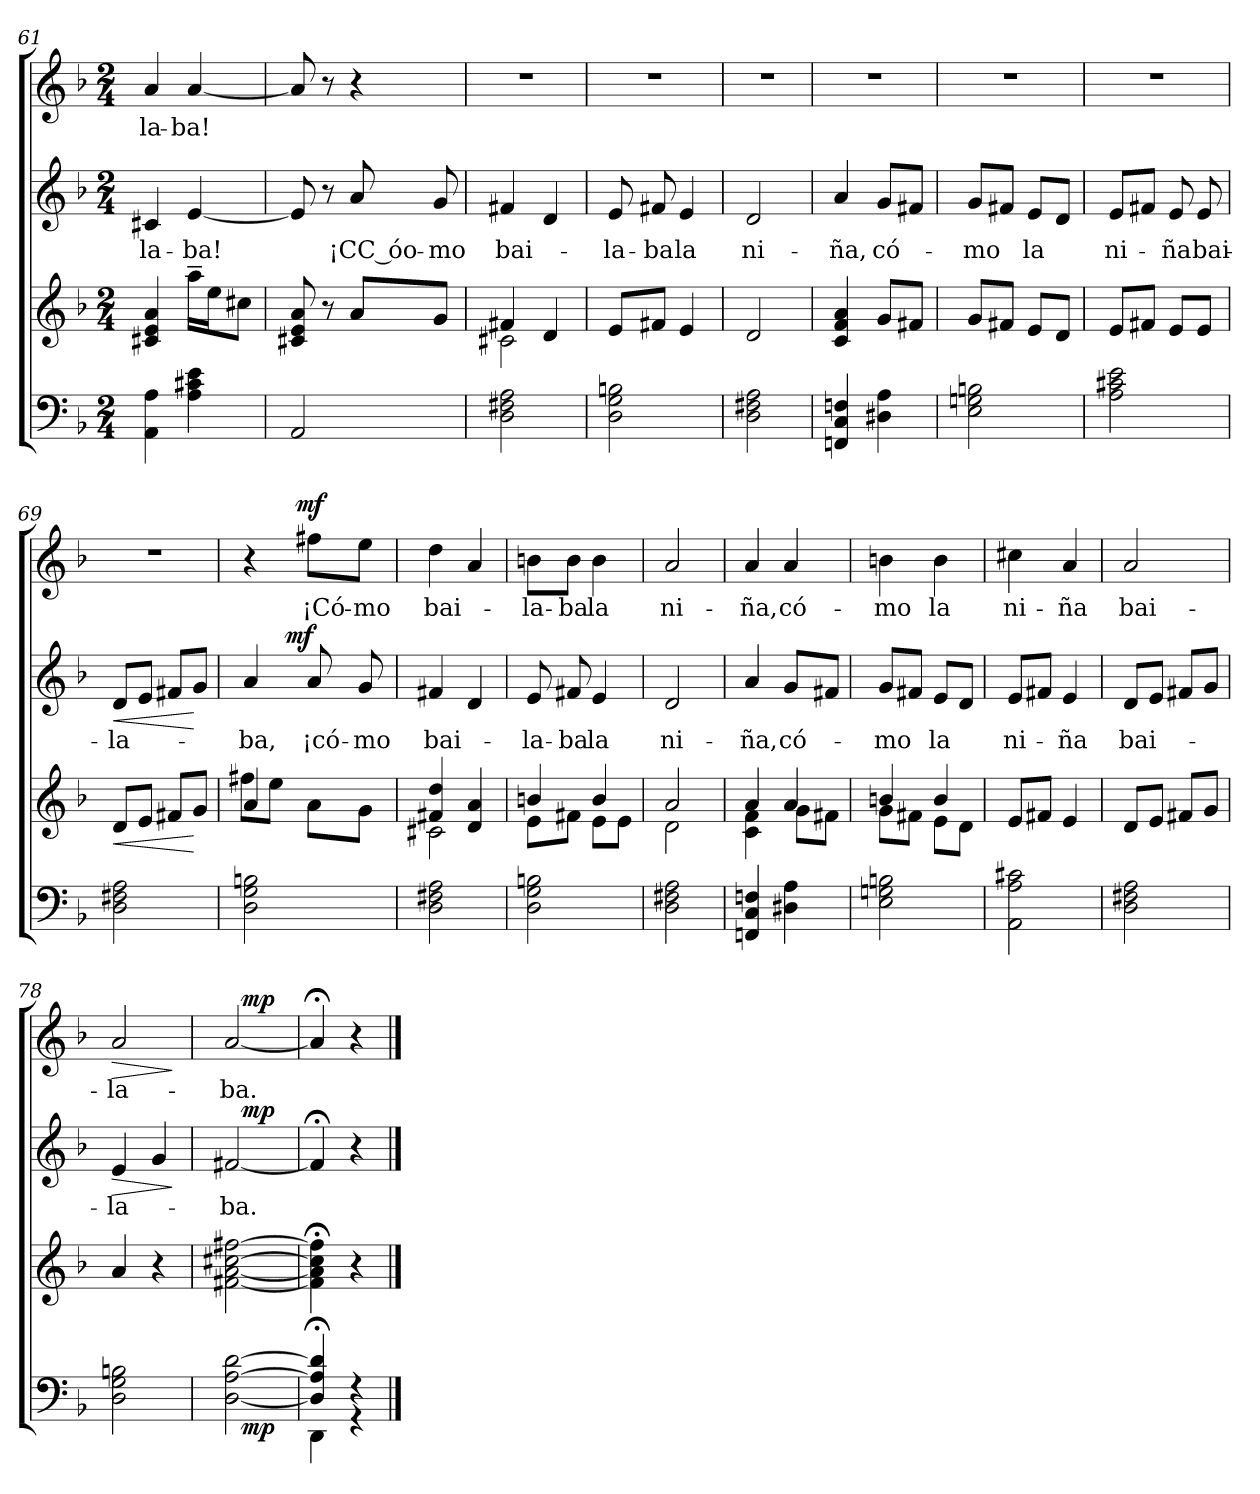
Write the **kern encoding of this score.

**kern	**kern	**dynam	**kern	**text	**dynam	**kern	**text	**dynam
*part3	*part3	*part3	*part2	*part2	*part2	*part1	*part1	*part1
*staff4	*staff3	*staff3/4	*staff2	*staff2	*staff2	*staff1	*staff1	*staff1
*clefF4	*clefG2	*	*clefG2	*	*	*clefG2	*	*
*k[b-]	*k[b-]	*	*k[b-]	*	*	*k[b-]	*	*
*F:	*F:	*	*F:	*	*	*F:	*	*
*M2/4	*M2/4	*	*M2/4	*	*	*M2/4	*	*
=61	=61	=61	=61	=61	=61	=61	=61	=61
!	!	!	!	!LO:LY:b	!	!	!LO:LY:b	!
4AA\ 4A\	4c#X/ 4e/ 4a/	.	4c#X/	-la-	.	4a/	-la-	.
!	!	!	!	!LO:LY:b	!	!	!LO:LY:b	!
4A\ 4c#X\ 4e\	16aa~>\LL	.	[<4e/	-ba!	.	[<4a/	-ba!	.
.	16ee\J	.	.	.	.	.	.	.
.	8cc#X\J	.	.	.	.	.	.	.
=62	=62	=62	=62	=62	=62	=62	=62	=62
2AA/	8c#X/ 8e/ 8a/	.	8e/]	.	.	8a/]	.	.
.	8r	.	8r	.	.	8r	.	.
!	!	!	!	!LO:LY:b	!	!	!	!
.	8a/L	.	8a/	¡CC óo-	.	4r	.	.
!	!	!	!	!LO:LY:b	!	!	!	!
.	8g/J	.	8g/	-mo	.	.	.	.
=63	=63	=63	=63	=63	=63	=63	=63	=63
*	*^	*	*	*	*	*	*	*
!	!	!	!	!	!LO:LY:b	!	!LO:N:vis=1	!	!
2D\ 2F#X\ 2A\	2c#X\	4f#X/	.	4f#X/	bai-	.	2r	.	.
.	.	4d/	.	4d/	.	.	.	.	.
=64	=64	=64	=64	=64	=64	=64	=64	=64	=64
!	!	!	!	!	!LO:LY:b	!	!LO:N:vis=1	!	!
*	*v	*v	*	*	*	*	*	*	*
2D\ 2G\ 2Bn\	8e/L	.	8e/	-la-	.	2r	.	.
!	!	!	!	!LO:LY:b	!	!	!	!
.	8f#X/J	.	8f#X/	-ba	.	.	.	.
!	!	!	!	!LO:LY:b	!	!	!	!
.	4e/	.	4e/	la	.	.	.	.
=65	=65	=65	=65	=65	=65	=65	=65	=65
!	!	!	!	!LO:LY:b	!	!LO:N:vis=1	!	!
2D\ 2F#X\ 2A\	2d/	.	2d/	ni-	.	2r	.	.
!!LO:LB:g=z
=66	=66	=66	=66	=66	=66	=66	=66	=66
!	!	!	!	!LO:LY:b	!	!LO:N:vis=1	!	!
4FFn/ 4C/ 4Fn/	4c/ 4f/ 4a/	.	4a/	-ña,	.	2r	.	.
!	!	!	!	!LO:LY:b	!	!	!	!
4D#X\ 4A\	8g/L	.	8g/L	có-	.	.	.	.
.	8f#X/J	.	8f#X/J	.	.	.	.	.
=67	=67	=67	=67	=67	=67	=67	=67	=67
!	!	!	!	!LO:LY:b	!	!LO:N:vis=1	!	!
2E\ 2Gn\ 2Bn\	8g/L	.	8g/L	-mo	.	2r	.	.
.	8f#X/J	.	8f#X/J	.	.	.	.	.
!	!	!	!	!LO:LY:b	!	!	!	!
.	8e/L	.	8e/L	la	.	.	.	.
.	8d/J	.	8d/J	.	.	.	.	.
=68	=68	=68	=68	=68	=68	=68	=68	=68
!	!	!	!	!LO:LY:b	!	!LO:N:vis=1	!	!
2A\ 2c#X\ 2e\	8e/L	.	8e/L	ni-	.	2r	.	.
.	8f#X/J	.	8f#X/J	.	.	.	.	.
!	!	!	!	!LO:LY:b	!	!	!	!
.	8e/L	.	8e/	-ña	.	.	.	.
!	!	!	!	!LO:LY:b	!	!	!	!
.	8e/J	.	8e/	bai-	.	.	.	.
=69	=69	=69	=69	=69	=69	=69	=69	=69
!	!	!LO:HP:b	!	!LO:LY:b	!LO:HP:b	!LO:N:vis=1	!	!
2D\ 2F#X\ 2A\	8d/L	<	8d/L	-la-	<	2r	.	.
.	8e/J	.	8e/J	.	.	.	.	.
.	8f#X/L	.	8f#X/L	.	.	.	.	.
.	8g/J	[	8g/J	.	[	.	.	.
=70	=70	=70	=70	=70	=70	=70	=70	=70
*	*^	*	*	*	*	*	*	*
!	!	!	!	!	!LO:LY:b	!	!	!	!
*	*	*	*	*^	*	*	*^	*	*
2D\ 2G\ 2Bn\	4a/	8ff#X\L	.	4a/	8.ryy	-ba,	.	4r	8..ryy	.	.
.	.	8ee\J	.	.	.	.	.	.	.	.	.
!	!	!	!	!	!	!	!LO:DY:a	!	!	!	!
.	.	.	.	.	4ryy	.	mf	.	.	.	.
!	!	!	!	!	!	!	!	!	!	!	!LO:DY:a
.	.	.	.	.	.	.	.	.	4ryy	.	mf
!	!	!	!	!	!	!LO:LY:b	!	!	!	!LO:LY:b	!
.	4ryy	8a\L	.	8a/	.	¡có-	.	8ff#X\L	.	¡Có-	.
!	!	!	!	!	!	!LO:LY:b	!	!	!	!LO:LY:b	!
.	.	8g\J	.	8g/	.	-mo	.	8ee\J	.	-mo	.
.	.	.	.	.	16ryy	.	.	.	.	.	.
.	.	.	.	.	.	.	.	.	32ryy	.	.
=71	=71	=71	=71	=71	=71	=71	=71	=71	=71	=71	=71
!	!	!	!	!	!	!LO:LY:b	!	!	!	!LO:LY:b	!
*	*	*	*	*v	*v	*	*	*	*	*	*
*	*	*	*	*	*	*	*v	*v	*	*
2D\ 2F#X\ 2A\	4f#X/ 4dd/	2c#X\	.	4f#X/	bai-	.	4dd\	bai-	.
.	4d/ 4a/	.	.	4d/	.	.	4a/	.	.
=72	=72	=72	=72	=72	=72	=72	=72	=72	=72
!	!	!	!	!	!LO:LY:b	!	!	!LO:LY:b	!
2D\ 2G\ 2Bn\	4bn/	8e\L	.	8e/	-la-	.	8bn\L	-la-	.
!	!	!	!	!	!LO:LY:b	!	!	!LO:LY:b	!
.	.	8f#X\J	.	8f#X/	-ba	.	8b\J	-ba	.
!	!	!	!	!	!LO:LY:b	!	!	!LO:LY:b	!
.	8e\L	4b/	.	4e/	la	.	4b\	la	.
.	8e\J	.	.	.	.	.	.	.	.
!!LO:LB:g=z
=73	=73	=73	=73	=73	=73	=73	=73	=73	=73
!	!	!	!	!	!LO:LY:b	!	!	!LO:LY:b	!
2D\ 2F#X\ 2A\	2a/	2d\	.	2d/	ni-	.	2a/	ni-	.
=74	=74	=74	=74	=74	=74	=74	=74	=74	=74
!	!	!	!	!	!LO:LY:b	!	!	!LO:LY:b	!
4FFn/ 4C/ 4Fn/	4a/	4c\ 4f\	.	4a/	-ña,	.	4a/	-ña,	.
!	!	!	!	!	!LO:LY:b	!	!	!LO:LY:b	!
4D#X\ 4A\	4a/	8g\L	.	8g/L	có-	.	4a/	có-	.
.	.	8f#X\J	.	8f#X/J	.	.	.	.	.
=75	=75	=75	=75	=75	=75	=75	=75	=75	=75
!	!	!	!	!	!LO:LY:b	!	!	!LO:LY:b	!
2E\ 2Gn\ 2Bn\	4bn/	8g\L	.	8g/L	-mo	.	4bn\	-mo	.
.	.	8f#X\J	.	8f#X/J	.	.	.	.	.
!	!	!	!	!	!LO:LY:b	!	!	!LO:LY:b	!
.	8e\L	4b/	.	8e/L	la	.	4b\	la	.
.	8d\J	.	.	8d/J	.	.	.	.	.
*	*v	*v	*	*	*	*	*	*	*
=76	=76	=76	=76	=76	=76	=76	=76	=76
!	!	!	!	!LO:LY:b	!	!	!LO:LY:b	!
2AA\ 2A\ 2c#X\	8e/L	.	8e/L	ni-	.	4cc#X\	ni-	.
.	8f#X/J	.	8f#X/J	.	.	.	.	.
!	!	!	!	!LO:LY:b	!	!	!LO:LY:b	!
.	4e/	.	4e/	-ña	.	4a/	-ña	.
=77	=77	=77	=77	=77	=77	=77	=77	=77
!	!	!	!	!LO:LY:b	!	!	!LO:LY:b	!
2D\ 2F#X\ 2A\	8d/L	.	8d/L	bai-	.	2a/	bai-	.
.	8e/J	.	8e/J	.	.	.	.	.
.	8f#X/L	.	8f#X/L	.	.	.	.	.
.	8g/J	.	8g/J	.	.	.	.	.
=78	=78	=78	=78	=78	=78	=78	=78	=78
!	!	!	!	!LO:LY:b	!LO:HP:b	!	!LO:LY:b	!LO:HP:b
2D\ 2G\ 2Bn\	4a/	.	4e/	-la-	>	2a/	-la-	>
.	4r	.	4g/	.	.	.	.	.
.	.	.	.	.	]	.	.	]
=79	=79	=79	=79	=79	=79	=79	=79	=79
!	!	!	!	!LO:LY:b	!	!	!LO:LY:b	!
*^	*	*	*^	*	*	*^	*	*
[2D\ [>2A\ [>2d\	16ryy	[<2f#X\ [<2a\ [>2cc#X\ [>2ff#X\	.	[<2f#X/	16ryy	-ba.	.	[<2a/	16ryy	-ba.	.
!	!	!	!LO:DY:b=2	!	!	!	!LO:DY:a	!	!	!	!LO:DY:a
.	4..ryy	.	mp	.	4..ryy	.	mp	.	4..ryy	.	mp
*	*	*	*	*v	*v	*	*	*	*	*	*
*	*	*	*	*	*	*	*v	*v	*	*
=80	=80	=80	=80	=80	=80	=80	=80	=80	=80
4D/];< 4A/];< 4d/];<	4DD\	4f#\];< 4a\];< 4cc#\];< 4ff#\];<	.	4f#;/]	.	.	4a;/]	.	.
4rGG	4rF	4r	.	4r	.	.	4r	.	.
*v	*v	*	*	*	*	*	*	*	*
==	==	==	==	==	==	==	==	==
*-	*-	*-	*-	*-	*-	*-	*-	*-
